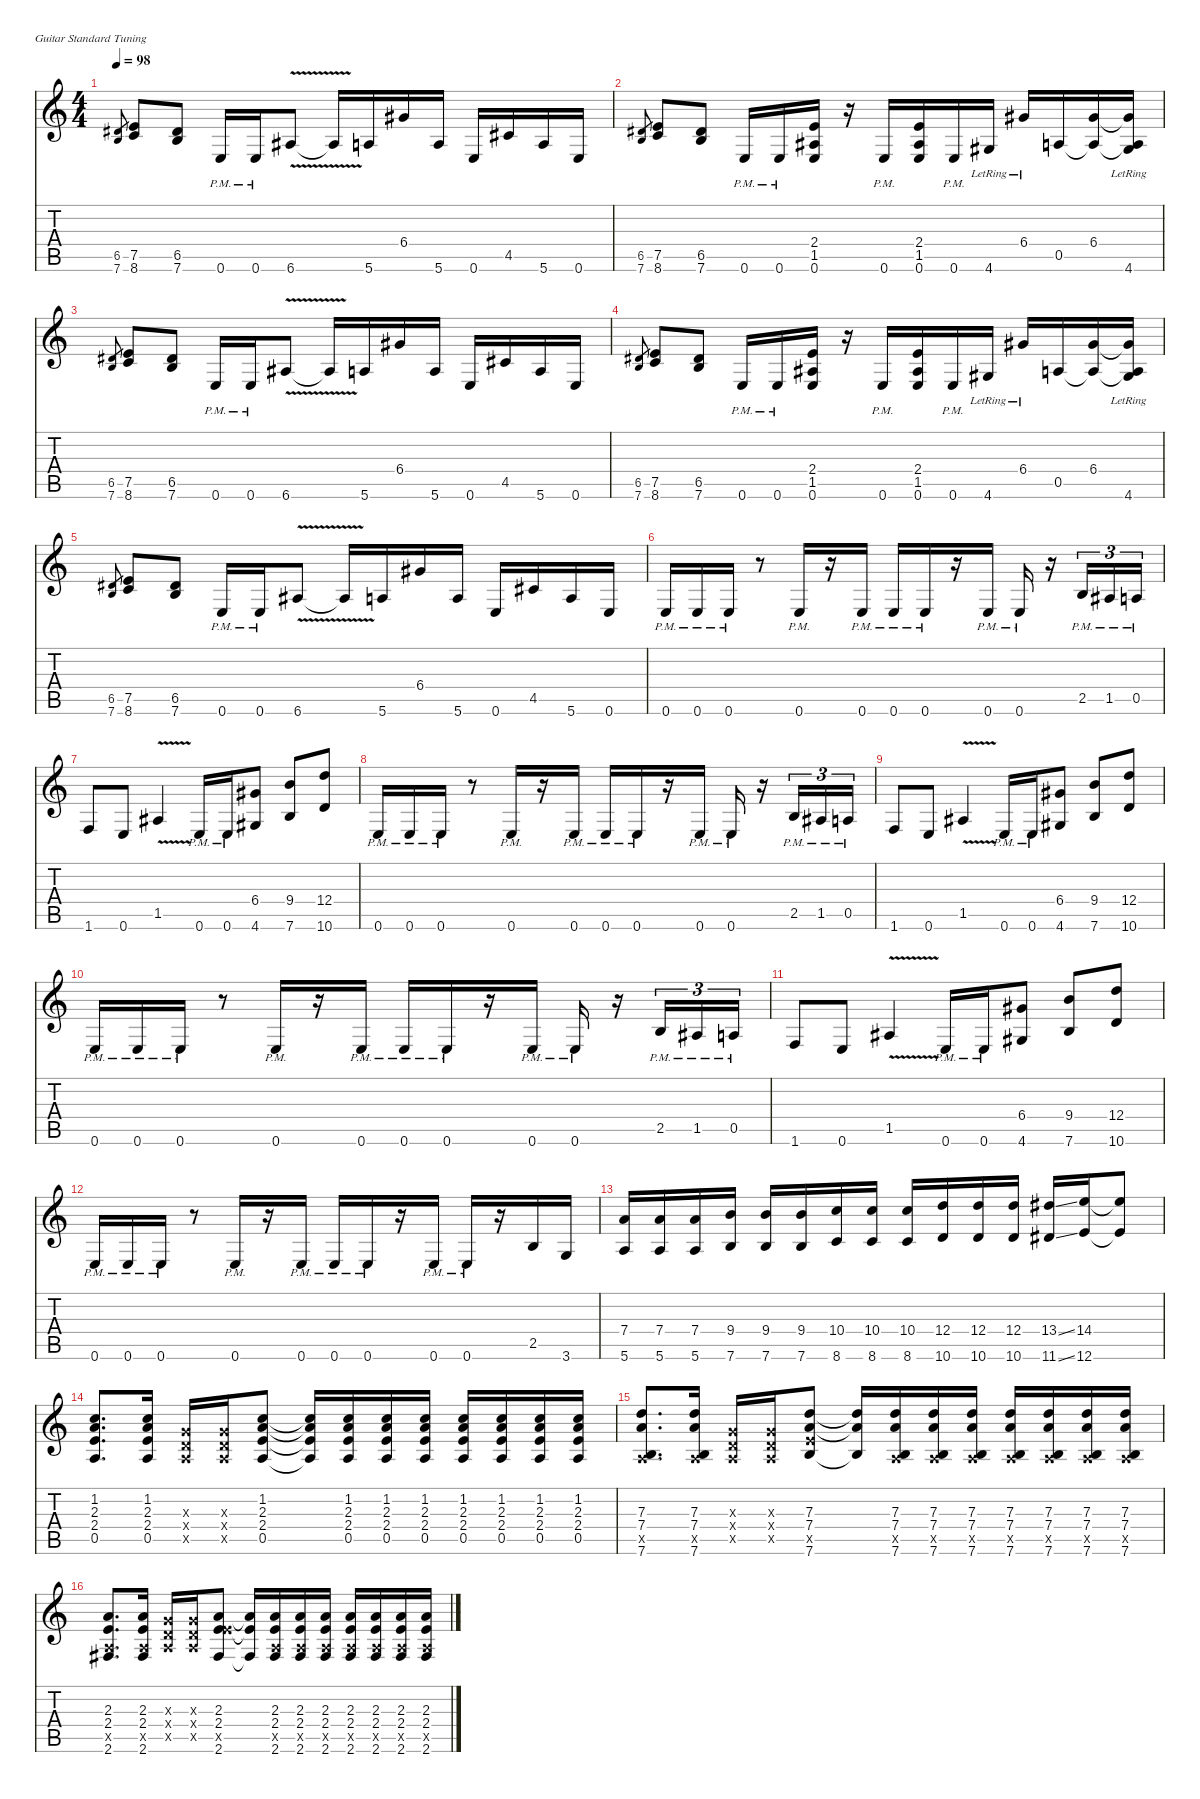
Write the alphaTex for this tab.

\defaultSystemsLayout 4
\hideDynamics
\bracketExtendMode nobrackets
\singleTrackTrackNamePolicy hidden
\multiTrackTrackNamePolicy hidden
\firstSystemTrackNameMode fullname
\otherSystemsTrackNameOrientation horizontal
\track ("Guitar 2" "dist.guit.") {mute instrument distortionguitar}
\staff {score tabs}
\tuning (E4 B3 G3 D3 A2 E2)
\ts (4 4)
\tempo 98
\clef g2
\ks aminor
(6.5{acc #} 7.6).8{gr dy mf} (7.5 8.6).8{dy f} (6.5{acc #} 7.6).8 0.6{pm}.16 0.6{pm}.16 6.6{v acc #}.8 6.6{v t acc #}.16 5.6.16 6.4{acc #}.16 5.6.16 0.6.16 4.5{acc #}.16 5.6.16 0.6.16 |
(6.5{acc #} 7.6).8{gr dy mf} (7.5 8.6).8{dy f} (6.5{acc #} 7.6).8 0.6{pm}.16 0.6{pm}.16 (2.4 1.5{acc #} 0.6).16 r.16 0.6{pm}.16 (2.4 1.5{acc #} 0.6).16 0.6{pm}.16 4.6{lr acc #}.16 6.4{lr acc #}.16 0.5.16 (6.4{acc #} 0.5{t}).16 (6.4{t acc #} 0.5{t} 4.6{lr acc #}).16 |
(6.5{acc #} 7.6).8{gr dy mf} (7.5 8.6).8{dy f} (6.5{acc #} 7.6).8 0.6{pm}.16 0.6{pm}.16 6.6{v acc #}.8 6.6{v t acc #}.16 5.6.16 6.4{acc #}.16 5.6.16 0.6.16 4.5{acc #}.16 5.6.16 0.6.16 |
(6.5{acc #} 7.6).8{gr dy mf} (7.5 8.6).8{dy f} (6.5{acc #} 7.6).8 0.6{pm}.16 0.6{pm}.16 (2.4 1.5{acc #} 0.6).16 r.16 0.6{pm}.16 (2.4 1.5{acc #} 0.6).16 0.6{pm}.16 4.6{lr acc #}.16 6.4{lr acc #}.16 0.5.16 (6.4{acc #} 0.5{t}).16 (6.4{t acc #} 0.5{t} 4.6{lr acc #}).16 |
(6.5{acc #} 7.6).8{gr dy mf} (7.5 8.6).8{dy f} (6.5{acc #} 7.6).8 0.6{pm}.16 0.6{pm}.16 6.6{v acc #}.8 6.6{v t acc #}.16 5.6.16 6.4{acc #}.16 5.6.16 0.6.16 4.5{acc #}.16 5.6.16 0.6.16 |
0.6{pm}.16 0.6{pm}.16 0.6{pm}.16 r.8 0.6{pm}.16 r.16 0.6{pm}.16 0.6{pm}.16 0.6{pm}.16 r.16 0.6{pm}.16 0.6{pm}.16 r.16 2.5{pm}.16{tu (3 2)} 1.5{pm acc #}.16{tu (3 2)} 0.5{pm}.16{tu (3 2)} |
1.6.8 0.6.8 1.5{v acc #}.4 0.6{pm}.16 0.6{pm}.16 (6.4{acc #} 4.6{acc #}).8 (9.4 7.6).8 (12.4 10.6).8 |
0.6{pm}.16 0.6{pm}.16 0.6{pm}.16 r.8 0.6{pm}.16 r.16 0.6{pm}.16 0.6{pm}.16 0.6{pm}.16 r.16 0.6{pm}.16 0.6{pm}.16 r.16 2.5{pm}.16{tu (3 2)} 1.5{pm acc #}.16{tu (3 2)} 0.5{pm}.16{tu (3 2)} |
1.6.8 0.6.8 1.5{v acc #}.4 0.6{pm}.16 0.6{pm}.16 (6.4{acc #} 4.6{acc #}).8 (9.4 7.6).8 (12.4 10.6).8 |
0.6{pm}.16 0.6{pm}.16 0.6{pm}.16 r.8 0.6{pm}.16 r.16 0.6{pm}.16 0.6{pm}.16 0.6{pm}.16 r.16 0.6{pm}.16 0.6{pm}.16 r.16 2.5{pm}.16{tu (3 2)} 1.5{pm acc #}.16{tu (3 2)} 0.5{pm}.16{tu (3 2)} |
1.6.8 0.6.8 1.5{v acc #}.4 0.6{pm}.16 0.6{pm}.16 (6.4{acc #} 4.6{acc #}).8 (9.4 7.6).8 (12.4 10.6).8 |
0.6{pm}.16 0.6{pm}.16 0.6{pm}.16 r.8 0.6{pm}.16 r.16 0.6{pm}.16 0.6{pm}.16 0.6{pm}.16 r.16 0.6{pm}.16 0.6{pm}.16 r.16 2.5.16 3.6.16 |
(7.4 5.6).16 (7.4 5.6).16 (7.4 5.6).16 (9.4 7.6).16 (9.4 7.6).16 (9.4 7.6).16 (10.4 8.6).16 (10.4 8.6).16 (10.4 8.6).16 (12.4 10.6).16 (12.4 10.6).16 (12.4 10.6).16 (13.4{ss acc #} 11.6{ss acc #}).16 (14.4 12.6).16 (14.4{t} 12.6{t}).8 |
(1.2 2.3 2.4 0.5).8{d} (1.2 2.3 2.4 0.5).16 (0.3{x} 0.4{x} 0.5{x}).16 (0.3{x} 0.4{x} 0.5{x}).16 (1.2 2.3 2.4 0.5).8 (1.2{t} 2.3{t} 2.4{t} 0.5{t}).16 (1.2 2.3 2.4 0.5).16 (1.2 2.3 2.4 0.5).16 (1.2 2.3 2.4 0.5).16 (1.2 2.3 2.4 0.5).16 (1.2 2.3 2.4 0.5).16 (1.2 2.3 2.4 0.5).16 (1.2 2.3 2.4 0.5).16 |
(7.3 7.4 0.5{x} 7.6).8{d} (7.3 7.4 0.5{x} 7.6).16 (0.3{x} 0.4{x} 0.5{x}).16 (0.3{x} 0.4{x} 0.5{x}).16 (7.3 7.4 7.5{x} 7.6).8 (7.3{t} 7.4{t} 7.6{t}).16 (7.3 7.4 0.5{x} 7.6).16 (7.3 7.4 0.5{x} 7.6).16 (7.3 7.4 0.5{x} 7.6).16 (7.3 7.4 0.5{x} 7.6).16 (7.3 7.4 0.5{x} 7.6).16 (7.3 7.4 0.5{x} 7.6).16 (7.3 7.4 0.5{x} 7.6).16 |
(2.3 2.4 0.5{x} 2.6{acc #}).8{d} (2.3 2.4 0.5{x} 2.6{acc #}).16 (0.3{x} 0.4{x} 0.5{x}).16 (0.3{x} 0.4{x} 0.5{x}).16 (2.3 2.4 7.5{x} 2.6{acc #}).8 (2.3{t} 2.4{t} 2.6{t acc #}).16 (2.3 2.4 0.5{x} 2.6{acc #}).16 (2.3 2.4 0.5{x} 2.6{acc #}).16 (2.3 2.4 0.5{x} 2.6{acc #}).16 (2.3 2.4 0.5{x} 2.6{acc #}).16 (2.3 2.4 0.5{x} 2.6{acc #}).16 (2.3 2.4 0.5{x} 2.6{acc #}).16 (2.3 2.4 0.5{x} 2.6{acc #}).16
